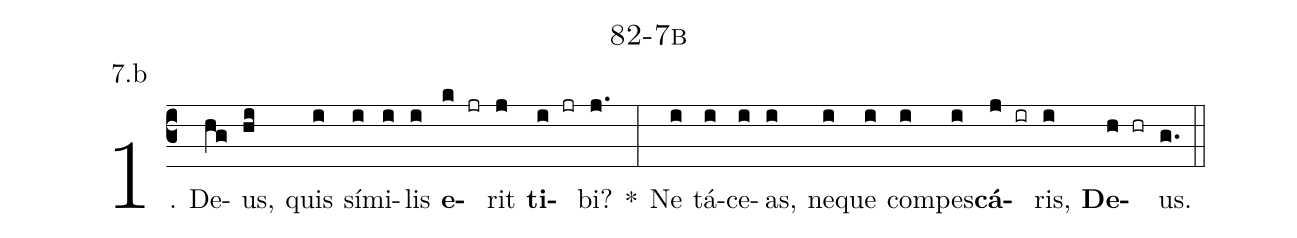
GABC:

name: 82-7b;
annotation: 7.b;
%%
(c3)1. De(hg)us,(hi) quis(i) sí(i)mi(i)lis(i) <b>e</b>(k jr)rit(j) <b>ti</b>(i jr)bi?(j.) *(:) Ne(i) tá(i)ce(i)as,(i) ne(i)que(i) com(i)pes(i)<b>cá</b>(j ir)ris,(i) <b>De</b>(h hr)us.(g.) (::)
